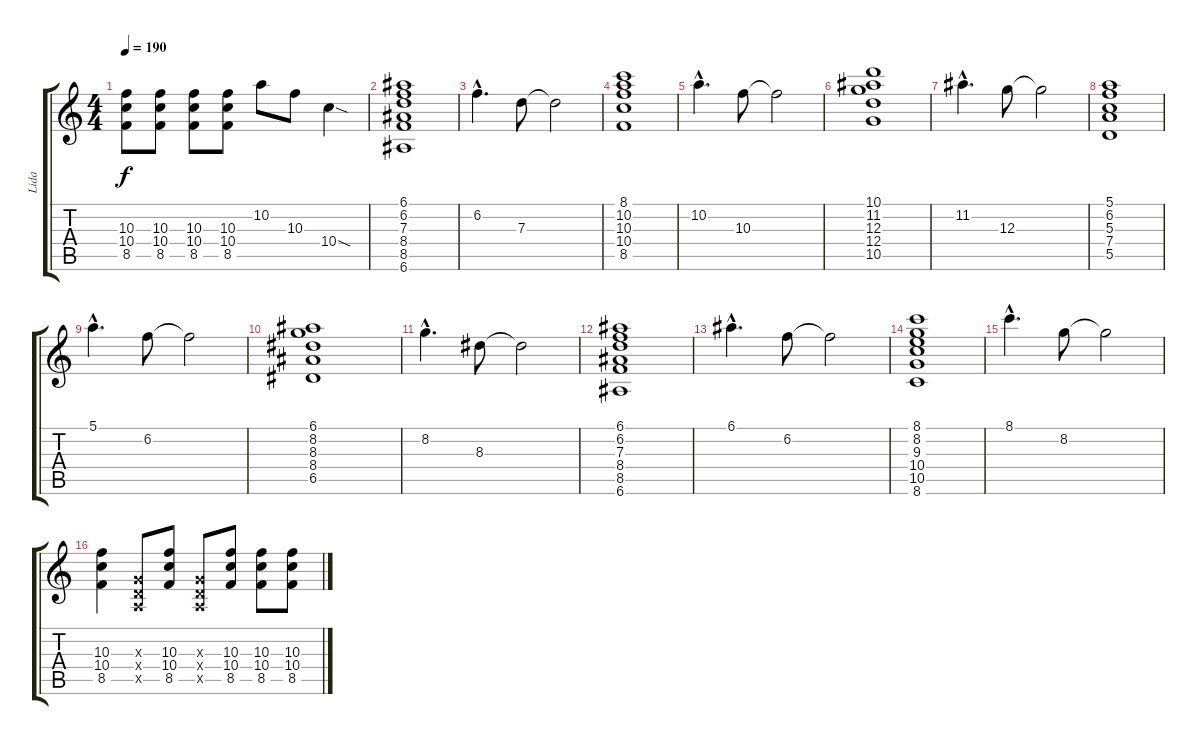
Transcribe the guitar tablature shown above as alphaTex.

\track ("Lida" "Lida") {instrument distortionguitar}
\staff {score tabs}
\tuning (E4 B3 G3 D3 A2 E2) {hide}
\ts (4 4)
\tempo 190
\clef g2
\ks c
(10.3 10.4 8.5).8{dy f} (10.3 10.4 8.5).8 (10.3 10.4 8.5).8 (10.3 10.4 8.5).8 10.2.8 10.3.8 10.4{sod}.4 |
(6.1 6.2 7.3 8.4 8.5 6.6).1 |
6.2{hac}.4{d} 7.3.8 7.3{t}.2 |
(8.1 10.2 10.3 10.4 8.5).1 |
10.2{hac}.4{d} 10.3.8 10.3{t}.2 |
(10.1 11.2 12.3 12.4 10.5).1 |
11.2{hac}.4{d} 12.3.8 12.3{t}.2 |
(5.1 6.2 5.3 7.4 5.5).1 |
5.1{hac}.4{d} 6.2.8 6.2{t}.2 |
(6.1 8.2 8.3 8.4 6.5).1 |
8.2{hac}.4{d} 8.3.8 8.3{t}.2 |
(6.1 6.2 7.3 8.4 8.5 6.6).1 |
6.1{hac}.4{d} 6.2.8 6.2{t}.2 |
(8.1 8.2 9.3 10.4 10.5 8.6).1 |
8.1{hac}.4{d} 8.2.8 8.2{t}.2 |
(10.3 10.4 8.5).4 (0.3{x} 0.4{x} 0.5{x}).8 (10.3 10.4 8.5).8 (0.3{x} 0.4{x} 0.5{x}).8 (10.3 10.4 8.5).8 (10.3 10.4 8.5).8 (10.3 10.4 8.5).8
